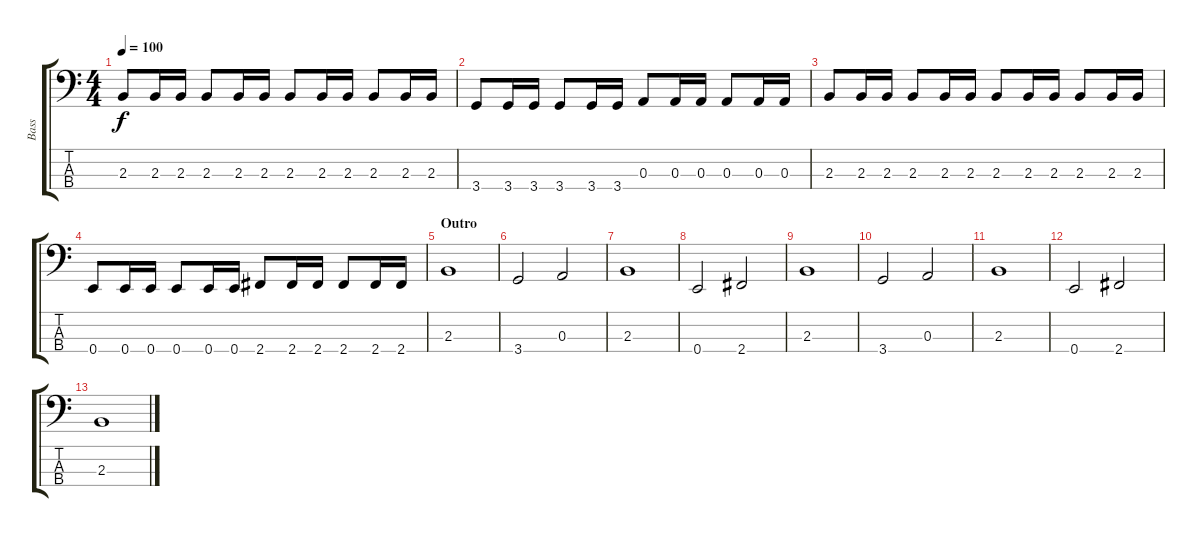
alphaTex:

\track ("Bass" "Bass") {instrument electricbassfinger}
\staff {score tabs}
\tuning (G2 D2 A1 E1) {hide}
\ts (4 4)
\tempo 100
\clef f4
\ks c
2.3.8{dy f} 2.3.16 2.3.16 2.3.8 2.3.16 2.3.16 2.3.8 2.3.16 2.3.16 2.3.8 2.3.16 2.3.16 |
3.4.8 3.4.16 3.4.16 3.4.8 3.4.16 3.4.16 0.3.8 0.3.16 0.3.16 0.3.8 0.3.16 0.3.16 |
2.3.8 2.3.16 2.3.16 2.3.8 2.3.16 2.3.16 2.3.8 2.3.16 2.3.16 2.3.8 2.3.16 2.3.16 |
0.4.8 0.4.16 0.4.16 0.4.8 0.4.16 0.4.16 2.4.8 2.4.16 2.4.16 2.4.8 2.4.16 2.4.16 |
\section ("" "Outro")
2.3.1 |
3.4.2 0.3.2 |
2.3.1 |
0.4.2 2.4.2 |
2.3.1 |
3.4.2 0.3.2 |
2.3.1 |
0.4.2 2.4.2 |
2.3.1
